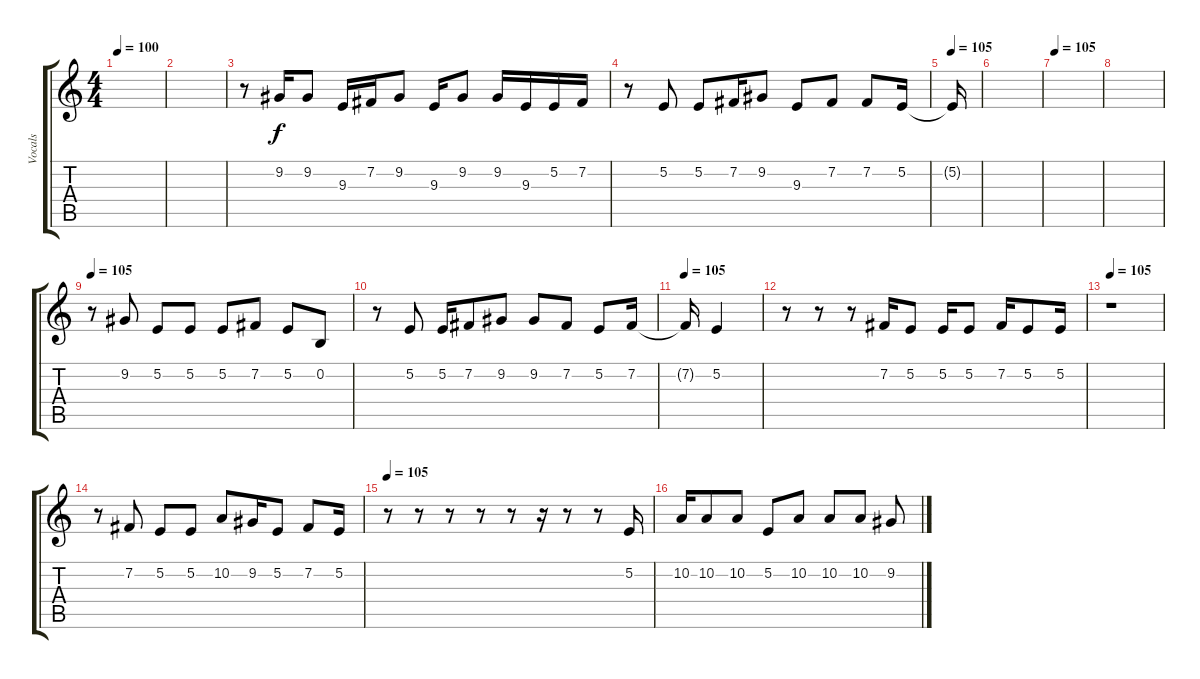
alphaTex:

\track ("Vocals" "Vocals") {instrument oboe}
\staff {score tabs}
\tuning (E4 B3 G3 D3 A2 E2) {hide}
\ts (4 4)
\tempo 100
\clef g2
\ks c
|
|
r.8 9.2.16 9.2.8 9.3.16 7.2.16 9.2.8 9.3.16 9.2.8 9.2.16 9.3.16 5.2.16 7.2.16 |
r.8 5.2.8 5.2.8 7.2.16 9.2.8 9.3.8 7.2.8 7.2.8 5.2.16 |
\tempo 105
5.2{t}.16 |
|
\tempo 105
|
|
\tempo 105
r.8 9.2.8 5.2.8 5.2.8 5.2.8 7.2.8 5.2.8 0.2.8 |
r.8 5.2.8 5.2.16 7.2.8 9.2.8 9.2.8 7.2.8 5.2.8 7.2.16 |
\tempo 105
7.2{t}.16 5.2.4 |
r.8 r.8 r.8 7.2.16 5.2.8 5.2.16 5.2.8 7.2.16 5.2.8 5.2.16 |
\tempo 105
r.1 |
r.8 7.2.8 5.2.8 5.2.8 10.2.8 9.2.16 5.2.8 7.2.8 5.2.16 |
\tempo 105
r.8 r.8 r.8 r.8 r.8 r.16 r.8 r.8 5.2.16 |
10.2.16 10.2.8 10.2.8 5.2.8 10.2.8 10.2.8 10.2.8 9.2.8
